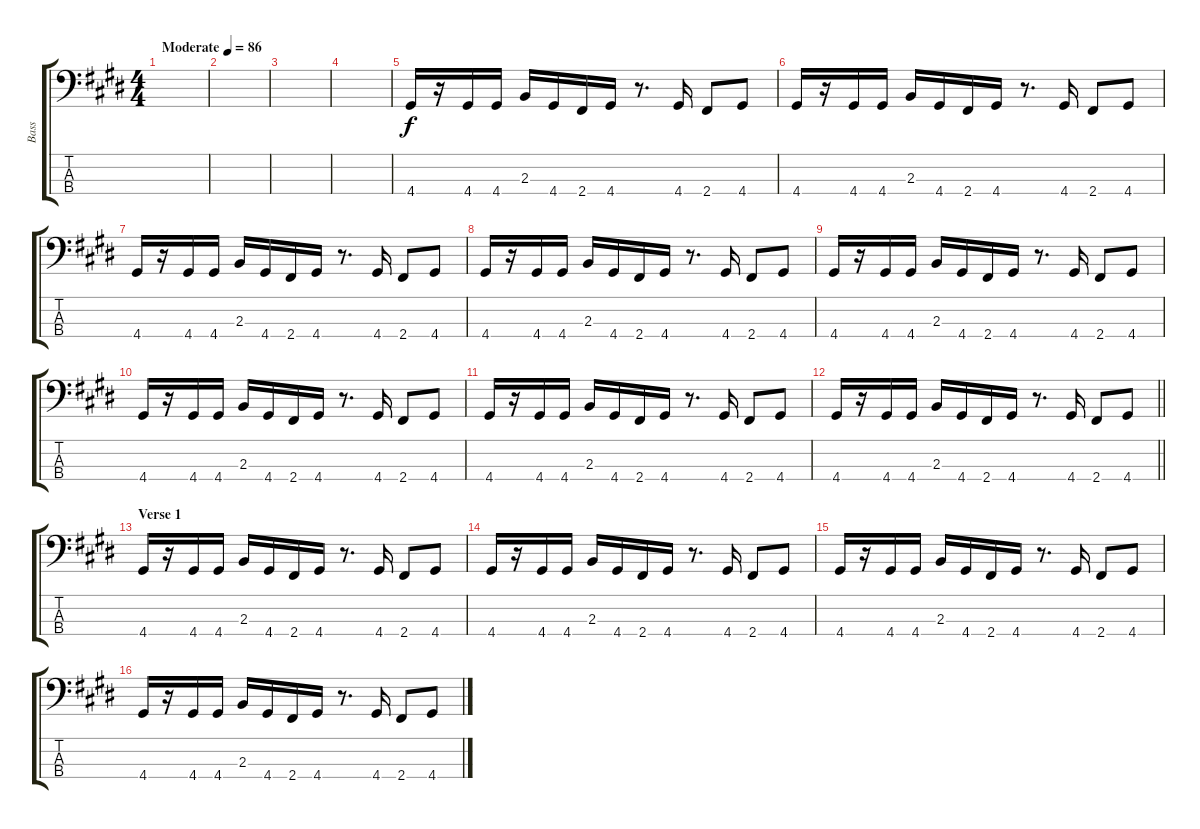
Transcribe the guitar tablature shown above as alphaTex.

\track ("Bass" "Bass") {instrument electricbassfinger}
\staff {score tabs}
\tuning (G2 D2 A1 E1) {hide}
\ts (4 4)
\tempo (86 "Moderate")
\clef f4
\ks e
|
|
|
|
4.4.16 r.16 4.4.16 4.4.16 2.3.16 4.4.16 2.4.16 4.4.16 r.8{d} 4.4.16 2.4.8 4.4.8 |
4.4.16 r.16 4.4.16 4.4.16 2.3.16 4.4.16 2.4.16 4.4.16 r.8{d} 4.4.16 2.4.8 4.4.8 |
4.4.16 r.16 4.4.16 4.4.16 2.3.16 4.4.16 2.4.16 4.4.16 r.8{d} 4.4.16 2.4.8 4.4.8 |
4.4.16 r.16 4.4.16 4.4.16 2.3.16 4.4.16 2.4.16 4.4.16 r.8{d} 4.4.16 2.4.8 4.4.8 |
4.4.16 r.16 4.4.16 4.4.16 2.3.16 4.4.16 2.4.16 4.4.16 r.8{d} 4.4.16 2.4.8 4.4.8 |
4.4.16 r.16 4.4.16 4.4.16 2.3.16 4.4.16 2.4.16 4.4.16 r.8{d} 4.4.16 2.4.8 4.4.8 |
4.4.16 r.16 4.4.16 4.4.16 2.3.16 4.4.16 2.4.16 4.4.16 r.8{d} 4.4.16 2.4.8 4.4.8 |
\barLineRight lightlight
4.4.16 r.16 4.4.16 4.4.16 2.3.16 4.4.16 2.4.16 4.4.16 r.8{d} 4.4.16 2.4.8 4.4.8 |
\section ("" "Verse 1")
4.4.16 r.16 4.4.16 4.4.16 2.3.16 4.4.16 2.4.16 4.4.16 r.8{d} 4.4.16 2.4.8 4.4.8 |
4.4.16 r.16 4.4.16 4.4.16 2.3.16 4.4.16 2.4.16 4.4.16 r.8{d} 4.4.16 2.4.8 4.4.8 |
4.4.16 r.16 4.4.16 4.4.16 2.3.16 4.4.16 2.4.16 4.4.16 r.8{d} 4.4.16 2.4.8 4.4.8 |
4.4.16 r.16 4.4.16 4.4.16 2.3.16 4.4.16 2.4.16 4.4.16 r.8{d} 4.4.16 2.4.8 4.4.8
